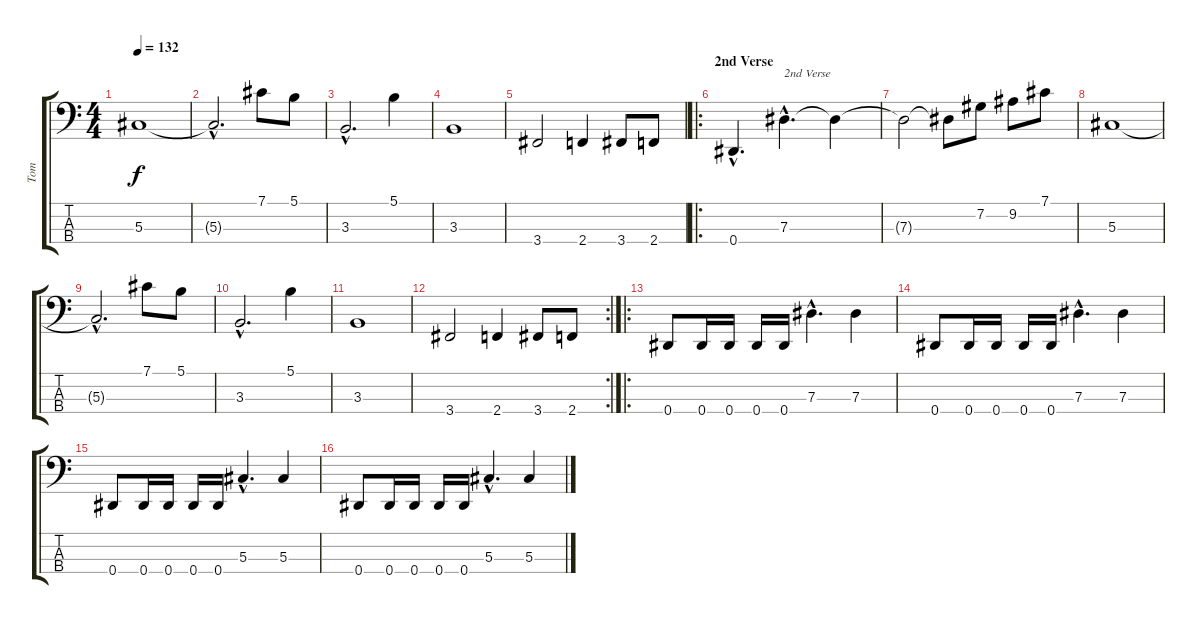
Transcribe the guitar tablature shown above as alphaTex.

\track ("Tom" "Tom") {instrument electricbasspick}
\staff {score tabs}
\tuning (Gb2 Db2 Ab1 Eb1) {hide}
\ts (4 4)
\tempo 132
\clef f4
\ks c
5.3.1{dy f} |
5.3{hac t}.2{d} 7.1.8 5.1.8 |
3.3{hac}.2{d} 5.1.4 |
3.3.1 |
3.4.2 2.4.4 3.4.8 2.4.8 |
\ro
\section ("" "2nd Verse")
0.4{hac}.4{d} 7.3{hac}.4{d txt "2nd Verse"} 7.3{t}.4 |
7.3{t}.2 7.3{t}.8 7.2.8 9.2.8 7.1.8 |
5.3.1 |
5.3{hac t}.2{d} 7.1.8 5.1.8 |
3.3{hac}.2{d} 5.1.4 |
3.3.1 |
\rc 2
3.4.2 2.4.4 3.4.8 2.4.8 |
\ro
0.4.8 0.4.16 0.4.16 0.4.16 0.4.16 7.3{hac}.4{d} 7.3.4 |
0.4.8 0.4.16 0.4.16 0.4.16 0.4.16 7.3{hac}.4{d} 7.3.4 |
0.4.8 0.4.16 0.4.16 0.4.16 0.4.16 5.3{hac}.4{d} 5.3.4 |
0.4.8 0.4.16 0.4.16 0.4.16 0.4.16 5.3{hac}.4{d} 5.3.4
